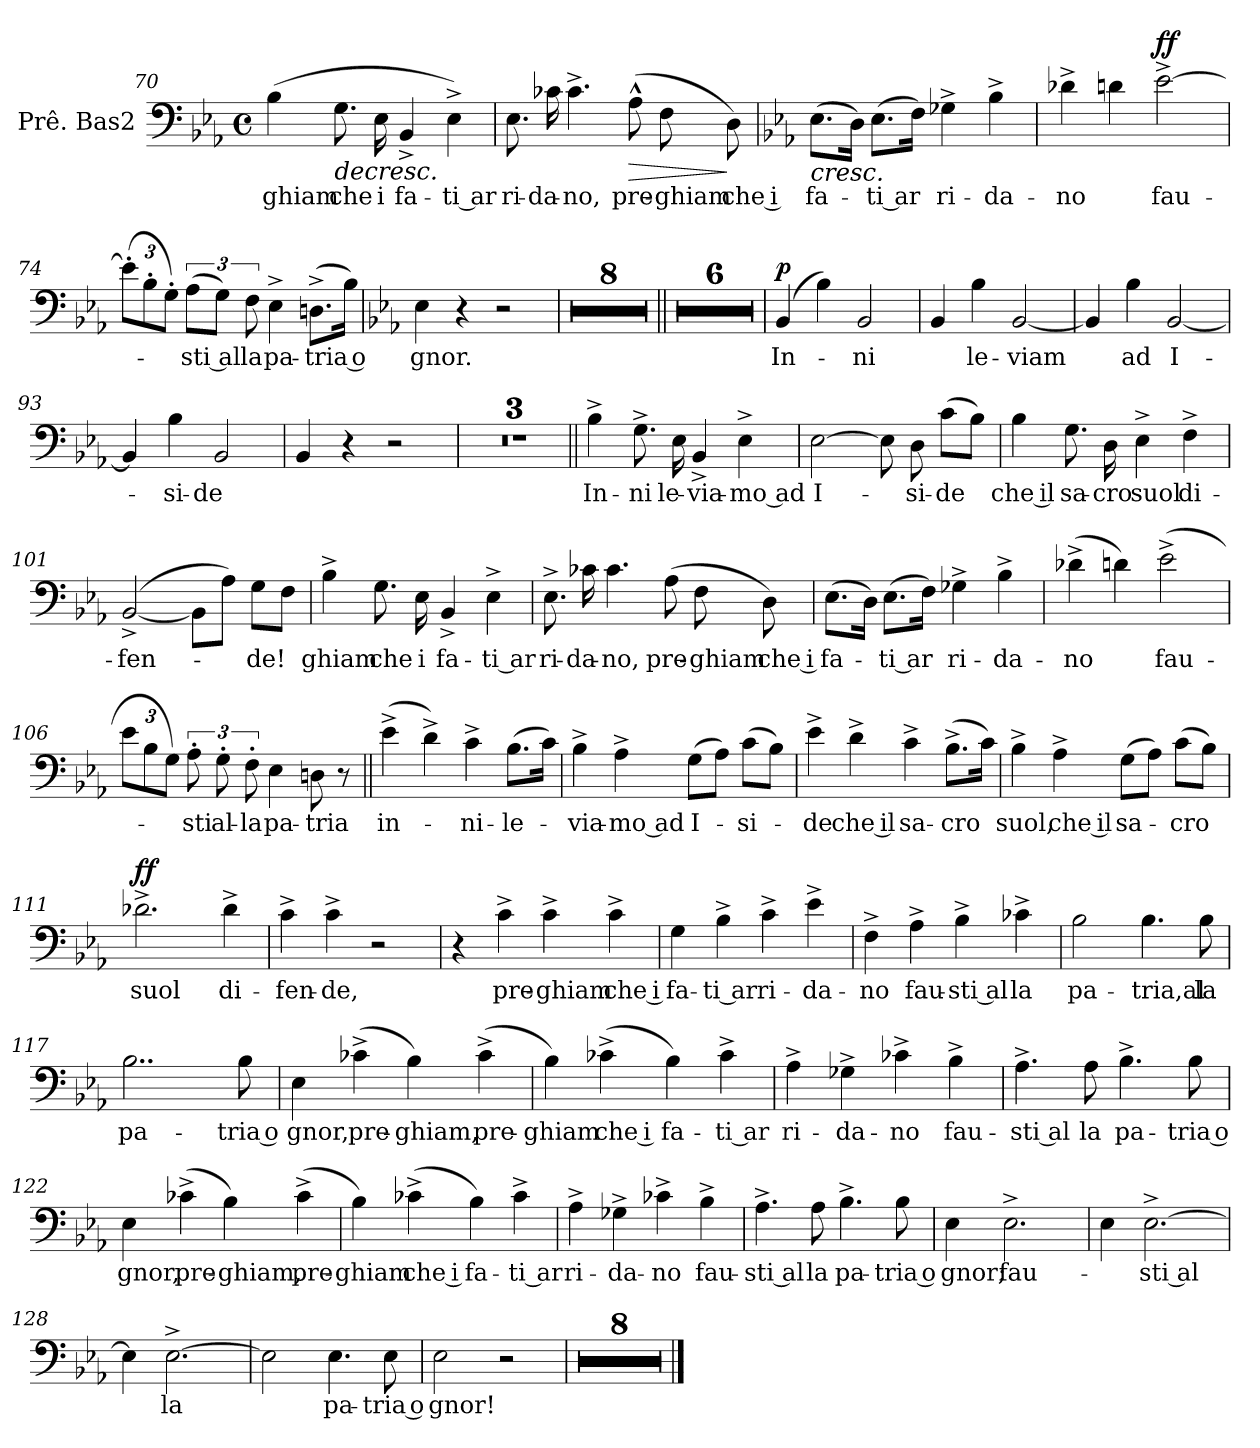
**kern	**text	**dynam
*part1	*part1	*part1
*staff1	*staff1	*staff1
*I"Prê. Bas2	*	*
*I'Prê. Bas2.	*	*
*clefF4	*	*
*k[b-e-a-]	*	*
*M4/4	*	*
*met(c)	*	*
=70	=70	=70
!	!LO:LY:b:color=#0055FF	!
(>4B-\	-ghiam	.
!	!LO:LY:b:color=#0055FF	!LO:HP:b
8.G\	che	>
!	!LO:LY:b:color=#0055FF	!
16E-\	i	.
!	!LO:LY:b:color=#0055FF	!
4BB-^/	fa-	.
!	!LO:LY:b:color=#0055FF	!
4E-^\)	ti ar	.
=71	=71	=71
!	!LO:LY:b:color=#0055FF	!
8.E-\	-ri-	.
!	!LO:LY:b:color=#0055FF	!
16c-X\	-da-	.
!	!LO:LY:b:color=#0055FF	!
4.c-^\	-no,	.
!	!LO:LY:b:color=#0055FF	!LO:HP:b
(>8A-^^\	pre-	>
!	!LO:LY:b:color=#0055FF	!
8F\	-ghiam	.
!	!LO:LY:b:color=#0055FF	!
8D\)	che i	]
!!LO:LB:g=z
=72	=72	=72
*k[b-e-a-]	*	*
!	!LO:LY:b:color=#0055FF	!LO:HP:b
(>8.E-\L	fa-	<
16D\Jk)	.	.
!	!LO:LY:b:color=#0055FF	!
(>8.E-\L	ti ar	.
16F\Jk)	.	.
!	!LO:LY:b:color=#0055FF	!
4G-X^\	-ri-	.
!	!LO:LY:b:color=#0055FF	!
4B-^\	-da-	.
=73	=73	=73
!	!LO:LY:b:color=#0055FF	!
4d-X^\	-no	.
4dn\	.	]
!	!LO:LY:b:color=#0055FF	!LO:DY:a
[2e-^\	fau-	ff
.	.	[
=74	=74	=74
*Xbrackettup	*	*
(>12e-'\L]	.	.
12B-'\	.	.
12G'\J)	.	.
*brackettup	*	*
!	!LO:LY:b:color=#0055FF	!
(>12A-\L	sti al	.
12G\J)	.	.
!	!LO:LY:b:color=#0055FF	!
12F\	-la	.
!	!LO:LY:b:color=#0055FF	!
4E-^\	pa-	.
!	!LO:LY:b:color=#0055FF	!
(>8.Dn^\L	tria o	.
16B-\Jk)	.	.
!!LO:PB:g=z
=75	=75	=75
*k[b-e-a-]	*	*
!	!LO:LY:b:color=#0055FF	!
4E-\	gnor.	.
4r	.	.
2r	.	.
=76	=76	=76
1r	.	.
!!LO:PB:g=z
=77	=77	=77
*k[b-e-a-]	*	*
1r	.	.
=78	=78	=78
1r	.	.
!!LO:PB:g=z
=79	=79	=79
*k[b-e-a-]	*	*
1r	.	.
=80	=80	=80
1r	.	.
!!LO:PB:g=z
=81	=81	=81
1r	.	.
=82	=82	=82
1r	.	.
!!LO:PB:g=z
=83	=83	=83
1r	.	.
=84||	=84||	=84||
1r	.	.
!!LO:PB:g=z
=85	=85	=85
1r	.	.
=86	=86	=86
1r	.	.
=87	=87	=87
1r	.	.
!!LO:LB:g=z
=88	=88	=88
1r	.	.
=89	=89	=89
1r	.	.
=90	=90	=90
!	!LO:LY:b:color=#0055FF	!LO:DY:a
(>4BB-/	In-	p
4B-\)	.	.
!	!LO:LY:b:color=#0055FF	!
2BB-/	-ni	.
!!LO:PB:g=z
=91	=91	=91
4BB-/	.	.
!	!LO:LY:b:color=#0055FF	!
4B-\	le-	.
!	!LO:LY:b:color=#0055FF	!
[2BB-/	-viam	.
=92	=92	=92
4BB-/]	.	.
!	!LO:LY:b:color=#0055FF	!
4B-\	ad	.
!	!LO:LY:b:color=#0055FF	!
[2BB-/	I-	.
=93	=93	=93
4BB-/]	.	.
!	!LO:LY:b:color=#0055FF	!
4B-\	-si-	.
!	!LO:LY:b:color=#0055FF	!
2BB-/	-de	.
!!LO:PB:g=z
=94	=94	=94
4BB-/	.	.
4r	.	.
2r	.	.
=95	=95	=95
1r	.	.
=96	=96	=96
1r	.	.
=97	=97	=97
1r	.	.
!!LO:PB:g=z
=98||	=98||	=98||
!	!LO:LY:b:color=#0055FF	!
4B-^\	In-	.
!	!LO:LY:b:color=#0055FF	!
8.G^\	-ni	.
!	!LO:LY:b:color=#0055FF	!
16E-\	le-	.
!	!LO:LY:b:color=#0055FF	!
4BB-^/	-via-	.
!	!LO:LY:b:color=#0055FF	!
4E-^\	mo ad	.
=99	=99	=99
!	!LO:LY:b:color=#0055FF	!
[2E-\	I-	.
8E-\]	.	.
!	!LO:LY:b:color=#0055FF	!
8D\	-si-	.
!	!LO:LY:b:color=#0055FF	!
(>8c\L	-de	.
8B-\J)	.	.
!!LO:PB:g=z
=100	=100	=100
!	!LO:LY:b:color=#0055FF	!
4B-\	che il	.
!	!LO:LY:b:color=#0055FF	!
8.G\	sa-	.
!	!LO:LY:b:color=#0055FF	!
16D\	-cro	.
!	!LO:LY:b:color=#0055FF	!
4E-^\	suol	.
!	!LO:LY:b:color=#0055FF	!
4F^\	di-	.
=101	=101	=101
!	!LO:LY:b:color=#0055FF	!
(>[2BB-^/	-fen-	.
8BB-\L]	.	.
8A-\J)	.	.
!	!LO:LY:b:color=#0055FF	!
8G\L	-de!	.
8F\J	.	.
!!LO:PB:g=z
=102	=102	=102
!	!LO:LY:b:color=#0055FF	!
4B-^\	-ghiam	.
!	!LO:LY:b:color=#0055FF	!
8.G\	che	.
!	!LO:LY:b:color=#0055FF	!
16E-\	i	.
!	!LO:LY:b:color=#0055FF	!
4BB-^/	fa-	.
!	!LO:LY:b:color=#0055FF	!
4E-^\	ti ar	.
=103	=103	=103
!	!LO:LY:b:color=#0055FF	!
8.E-^\	-ri-	.
!	!LO:LY:b:color=#0055FF	!
16c-X\	-da-	.
!	!LO:LY:b:color=#0055FF	!
4.c-\	-no,	.
!	!LO:LY:b:color=#0055FF	!
(>8A-\	pre-	.
!	!LO:LY:b:color=#0055FF	!
8F\	-ghiam	.
!	!LO:LY:b:color=#0055FF	!
8D\)	che i	.
!!LO:PB:g=z
=104	=104	=104
!	!LO:LY:b:color=#0055FF	!
(>8.E-\L	fa-	.
16D\Jk)	.	.
!	!LO:LY:b:color=#0055FF	!
(>8.E-\L	ti ar	.
16F\Jk)	.	.
!	!LO:LY:b:color=#0055FF	!
4G-X^\	-ri-	.
!	!LO:LY:b:color=#0055FF	!
4B-^\	-da-	.
=105	=105	=105
!	!LO:LY:b:color=#0055FF	!
(>4d-X^\	-no	.
4dn\)	.	.
!	!LO:LY:b:color=#0055FF	!
(>2e-^\	fau-	.
!!LO:PB:g=z
=106	=106	=106
*Xbrackettup	*	*
12e-\L	.	.
12B-\	.	.
12G\J)	.	.
*brackettup	*	*
!	!LO:LY:b:color=#0055FF	!
12A-'\	-sti	.
!	!LO:LY:b:color=#0055FF	!
12G'\	al-	.
!	!LO:LY:b:color=#0055FF	!
12F'\	-la	.
!	!LO:LY:b:color=#0055FF	!
4E-\	pa-	.
!	!LO:LY:b:color=#0055FF	!
8Dn\	-tria	.
8r	.	.
=107||	=107||	=107||
!	!LO:LY:b:color=#0055FF	!
(>4e-^\	in-	.
4d^\)	.	.
!	!LO:LY:b:color=#0055FF	!
4c^\	-ni-	.
!	!LO:LY:b:color=#0055FF	!
(>8.B-\L	-le-	.
16c\Jk)	.	.
!!LO:PB:g=z
=108	=108	=108
!	!LO:LY:b:color=#0055FF	!
4B-^\	-via-	.
!	!LO:LY:b:color=#0055FF	!
4A-^\	mo ad	.
!	!LO:LY:b:color=#0055FF	!
(>8G\L	I-	.
8A-\J)	.	.
!	!LO:LY:b:color=#0055FF	!
(>8c\L	-si-	.
8B-\J)	.	.
=109	=109	=109
!	!LO:LY:b:color=#0055FF	!
4e-^\	-de	.
!	!LO:LY:b:color=#0055FF	!
4d^\	che il	.
!	!LO:LY:b:color=#0055FF	!
4c^\	sa-	.
!	!LO:LY:b:color=#0055FF	!
(>8.B-^\L	-cro	.
16c\Jk)	.	.
=110	=110	=110
!	!LO:LY:b:color=#0055FF	!
4B-^\	suol,	.
!	!LO:LY:b:color=#0055FF	!
4A-^\	che il	.
!	!LO:LY:b:color=#0055FF	!
(>8G\L	sa-	.
8A-\J)	.	.
!	!LO:LY:b:color=#0055FF	!
(>8c\L	-cro	.
8B-\J)	.	.
!!LO:PB:g=z
=111	=111	=111
!	!LO:LY:b:color=#0055FF	!LO:DY:a
2.d-X^\	suol	ff
!	!LO:LY:b:color=#0055FF	!
4d-^\	di-	.
=112	=112	=112
!	!LO:LY:b:color=#0055FF	!
4c^\	-fen-	.
!	!LO:LY:b:color=#0055FF	!
4c^\	-de,	.
2r	.	.
=113	=113	=113
4r	.	.
!	!LO:LY:b:color=#0055FF	!
4c^\	pre-	.
!	!LO:LY:b:color=#0055FF	!
4c^\	-ghiam	.
!	!LO:LY:b:color=#0055FF	!
4c^\	che i	.
=114	=114	=114
!	!LO:LY:b:color=#0055FF	!
4G\	fa-	.
!	!LO:LY:b:color=#0055FF	!
4B-^\	ti ar	.
!	!LO:LY:b:color=#0055FF	!
4c^\	-ri-	.
!	!LO:LY:b:color=#0055FF	!
4e-^\	-da-	.
!!LO:PB:g=z
=115	=115	=115
!	!LO:LY:b:color=#0055FF	!
4F^\	-no	.
!	!LO:LY:b:color=#0055FF	!
4A-^\	fau-	.
!	!LO:LY:b:color=#0055FF	!
4B-^\	sti al	.
!	!LO:LY:b:color=#0055FF	!
4c-X^\	-la	.
=116	=116	=116
!	!LO:LY:b:color=#0055FF	!
2B-\	pa-	.
!	!LO:LY:b:color=#0055FF	!
4.B-\	-tria,al	.
!	!LO:LY:b:color=#0055FF	!
8B-\	la	.
=117	=117	=117
!	!LO:LY:b:color=#0055FF	!
2..B-\	pa-	.
!	!LO:LY:b:color=#0055FF	!
8B-\	tria o	.
!!LO:PB:g=z
=118	=118	=118
!	!LO:LY:b:color=#0055FF	!
4E-\	-gnor,	.
!	!LO:LY:b:color=#0055FF	!
(>4c-X^\	pre-	.
!	!LO:LY:b:color=#0055FF	!
4B-\)	-ghiam,	.
!	!LO:LY:b:color=#0055FF	!
(>4c-^\	pre-	.
=119	=119	=119
!	!LO:LY:b:color=#0055FF	!
4B-\)	-ghiam	.
!	!LO:LY:b:color=#0055FF	!
(>4c-X^\	che i	.
!	!LO:LY:b:color=#0055FF	!
4B-\)	fa-	.
!	!LO:LY:b:color=#0055FF	!
4c-^\	ti ar	.
=120	=120	=120
!	!LO:LY:b:color=#0055FF	!
4A-^\	-ri-	.
!	!LO:LY:b:color=#0055FF	!
4G-X^\	-da-	.
!	!LO:LY:b:color=#0055FF	!
4c-X^\	-no	.
!	!LO:LY:b:color=#0055FF	!
4B-^\	fau-	.
!!LO:PB:g=z
=121	=121	=121
!	!LO:LY:b:color=#0055FF	!
4.A-^\	sti al	.
!	!LO:LY:b:color=#0055FF	!
8A-\	la	.
!	!LO:LY:b:color=#0055FF	!
4.B-^\	pa-	.
!	!LO:LY:b:color=#0055FF	!
8B-\	tria o	.
=122	=122	=122
!	!LO:LY:b:color=#0055FF	!
4E-\	-gnor,	.
!	!LO:LY:b:color=#0055FF	!
(>4c-X^\	pre-	.
!	!LO:LY:b:color=#0055FF	!
4B-\)	-ghiam,	.
!	!LO:LY:b:color=#0055FF	!
(>4c-^\	pre-	.
=123	=123	=123
!	!LO:LY:b:color=#0055FF	!
4B-\)	-ghiam	.
!	!LO:LY:b:color=#0055FF	!
(>4c-X^\	che i	.
!	!LO:LY:b:color=#0055FF	!
4B-\)	fa-	.
!	!LO:LY:b:color=#0055FF	!
4c-^\	ti ar	.
!!LO:PB:g=z
=124	=124	=124
!	!LO:LY:b:color=#0055FF	!
4A-^\	-ri-	.
!	!LO:LY:b:color=#0055FF	!
4G-X^\	-da-	.
!	!LO:LY:b:color=#0055FF	!
4c-X^\	-no	.
!	!LO:LY:b:color=#0055FF	!
4B-^\	fau-	.
=125	=125	=125
!	!LO:LY:b:color=#0055FF	!
4.A-^\	sti al	.
!	!LO:LY:b:color=#0055FF	!
8A-\	-la	.
!	!LO:LY:b:color=#0055FF	!
4.B-^\	pa-	.
!	!LO:LY:b:color=#0055FF	!
8B-\	tria o	.
=126	=126	=126
!	!LO:LY:b:color=#0055FF	!
4E-\	-gnor;	.
!	!LO:LY:b:color=#0055FF	!
2.E-^\	fau-	.
!!LO:PB:g=z
=127	=127	=127
4E-\	.	.
!	!LO:LY:b:color=#0055FF	!
[2.E-^\	sti al	.
=128	=128	=128
4E-\]	.	.
!	!LO:LY:b:color=#0055FF	!
[2.E-^\	-la	.
=129	=129	=129
2E-\]	.	.
!	!LO:LY:b:color=#0055FF	!
4.E-\	pa-	.
!	!LO:LY:b:color=#0055FF	!
8E-\	tria o	.
!!LO:PB:g=z
=130	=130	=130
!	!LO:LY:b:color=#0055FF	!
2E-\	gnor!	.
2r	.	.
=131	=131	=131
1r	.	.
=132	=132	=132
1r	.	.
=133	=133	=133
1r	.	.
!!LO:LB:g=z
=134	=134	=134
1r	.	.
=135	=135	=135
1r	.	.
=136	=136	=136
1r	.	.
=137	=137	=137
1r	.	.
=138	=138	=138
1r	.	.
==	==	==
*-	*-	*-
